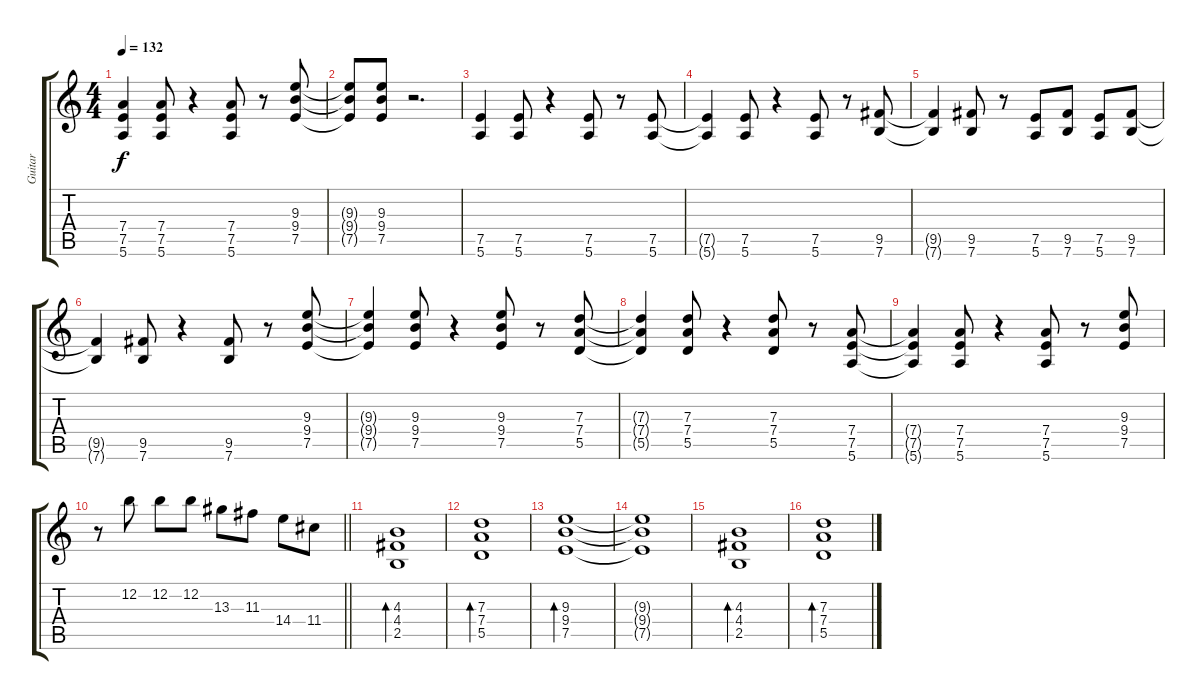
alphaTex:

\track ("Guitar" "Guitar") {instrument distortionguitar}
\staff {score tabs}
\tuning (E4 B3 G3 D3 A2 E2) {hide}
\ts (4 4)
\tempo 132
\clef g2
\ks c
(7.4{t} 7.5{t} 5.6{t}).4{dy f} (7.4 7.5 5.6).8 r.4 (7.4 7.5 5.6).8 r.8 (9.3 9.4 7.5).8 |
(9.3{t} 9.4{t} 7.5{t}).8 (9.3 9.4 7.5).8 r.2{d} |
(7.5 5.6).4 (7.5 5.6).8 r.4 (7.5 5.6).8 r.8 (7.5 5.6).8 |
(7.5{t} 5.6{t}).4 (7.5 5.6).8 r.4 (7.5 5.6).8 r.8 (9.5 7.6).8 |
(9.5{t} 7.6{t}).4 (9.5 7.6).8 r.8 (7.5 5.6).8 (9.5 7.6).8 (7.5 5.6).8 (9.5 7.6).8 |
(9.5{t} 7.6{t}).4 (9.5 7.6).8 r.4 (9.5 7.6).8 r.8 (9.3 9.4 7.5).8 |
(9.3{t} 9.4{t} 7.5{t}).4 (9.3 9.4 7.5).8 r.4 (9.3 9.4 7.5).8 r.8 (7.3 7.4 5.5).8 |
(7.3{t} 7.4{t} 5.5{t}).4 (7.3 7.4 5.5).8 r.4 (7.3 7.4 5.5).8 r.8 (7.4 7.5 5.6).8 |
(7.4{t} 7.5{t} 5.6{t}).4 (7.4 7.5 5.6).8 r.4 (7.4 7.5 5.6).8 r.8 (9.3 9.4 7.5).8 |
\barLineRight lightlight
r.8 12.2.8 12.2.8 12.2.8 13.3.8 11.3.8 14.4.8 11.4.8 |
\section ("" "")
(4.3 4.4 2.5).1{bd 240} |
(7.3 7.4 5.5).1{bd 240} |
(9.3 9.4 7.5).1{bd 240} |
(9.3{t} 9.4{t} 7.5{t}).1 |
(4.3 4.4 2.5).1{bd 240} |
(7.3 7.4 5.5).1{bd 240}
